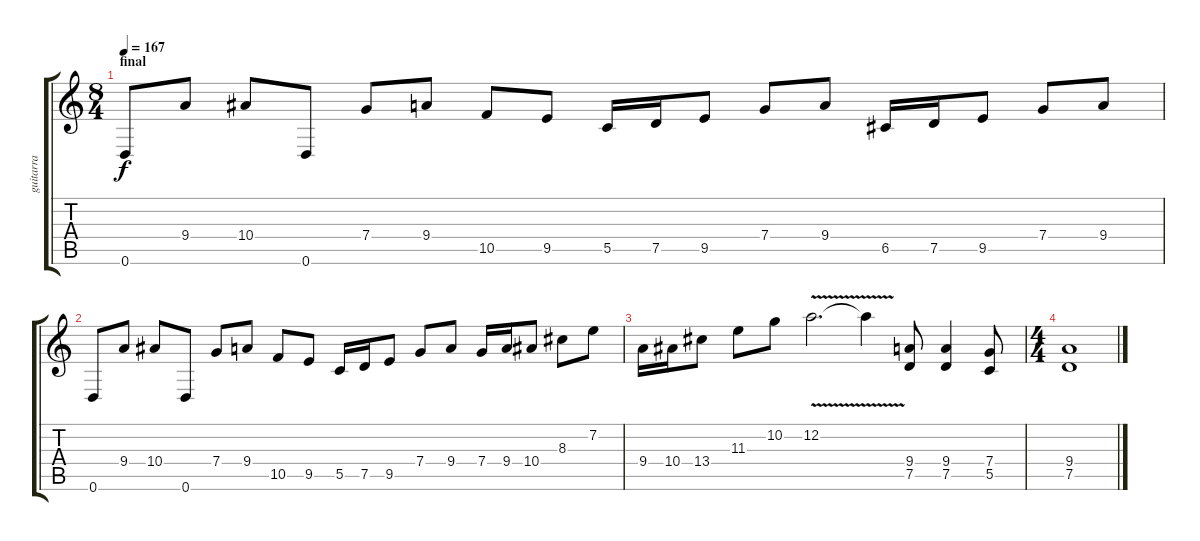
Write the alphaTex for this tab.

\track ("guitarra" "guitarra") {instrument distortionguitar}
\staff {score tabs}
\tuning (D4 A3 F3 C3 G2 D2) {hide}
\ts (8 4)
\section ("" "final")
\tempo 167
\clef g2
\ks c
0.6.8{dy f} 9.4.8 10.4.8 0.6.8 7.4.8 9.4.8 10.5.8 9.5.8 5.5.16 7.5.16 9.5.8 7.4.8 9.4.8 6.5.16 7.5.16 9.5.8 7.4.8 9.4.8 |
0.6.8 9.4.8 10.4.8 0.6.8 7.4.8 9.4.8 10.5.8 9.5.8 5.5.16 7.5.16 9.5.8 7.4.8 9.4.8 7.4.16 9.4.16 10.4.8 8.3.8 7.2.8 |
9.4.16 10.4.16 13.4.8 11.3.8 10.2.8 12.2{v}.2{d} 12.2{t}.4 (9.4 7.5).8 (9.4 7.5).4 (7.4 5.5).8 |
\ts (4 4)
(9.4 7.5).1
